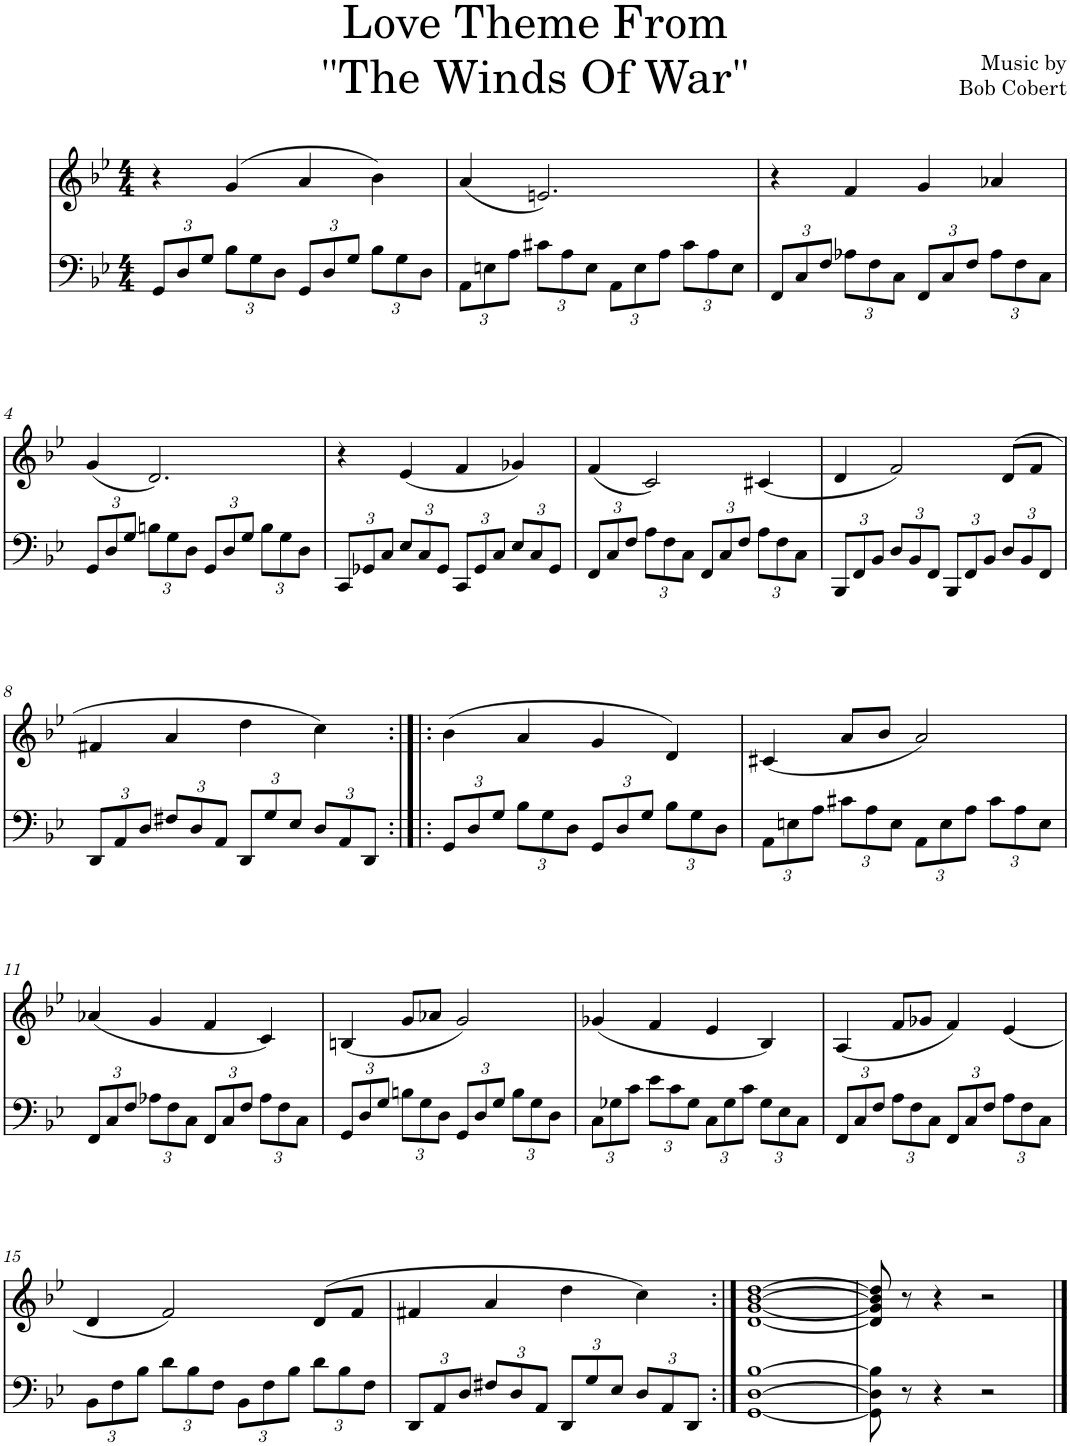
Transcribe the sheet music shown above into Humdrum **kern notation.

**kern	**kern
*part1	*part1
*staff2	*staff1
*I"Piano	*
*I'Pno.	*
*clefF4	*clefG2
*k[b-e-]	*k[b-e-]
*M4/4	*M4/4
*Xbrackettup	*
=1	=1
12GG/L	4r
12D/	.
12G/J	.
12B-\L	(4g/
12G\	.
12D\J	.
12GG/L	4a/
12D/	.
12G/J	.
12B-\L	4b-\)
12G\	.
12D\J	.
=2	=2
12AA\L	(4a/
12En\	.
12A\J	.
12c#X\L	2.en/)
12A\	.
12E\J	.
12AA\L	.
12E\	.
12A\J	.
12c#\L	.
12A\	.
12E\J	.
=3	=3
12FF/L	4r
12C/	.
12F/J	.
12A-X\L	4f/
12F\	.
12C\J	.
12FF/L	4g/
12C/	.
12F/J	.
12A-\L	4a-X/
12F\	.
12C\J	.
!!LO:LB:g=z
=4	=4
12GG/L	(4g/
12D/	.
12G/J	.
12Bn\L	2.d/)
12G\	.
12D\J	.
12GG/L	.
12D/	.
12G/J	.
12B\L	.
12G\	.
12D\J	.
=5	=5
12CC/L	4r
12GG-X/	.
12C/J	.
12E-/L	(4e-/
12C/	.
12GG-/J	.
12CC/L	4f/
12GG-/	.
12C/J	.
12E-/L	4g-X/)
12C/	.
12GG-/J	.
=6	=6
12FF/L	(4f/
12C/	.
12F/J	.
12A\L	2c/)
12F\	.
12C\J	.
12FF/L	.
12C/	.
12F/J	.
12A\L	(4c#X/
12F\	.
12C\J	.
=7	=7
12BBB-/L	4d/
12FF/	.
12BB-/J	.
12D/L	2f/)
12BB-/	.
12FF/J	.
12BBB-/L	.
12FF/	.
12BB-/J	.
12D/L	(8d/L
12BB-/	.
.	8f/J
12FF/J	.
!!LO:LB:g=z
=8	=8
12DD/L	4f#X/
12AA/	.
12D/J	.
12F#X/L	4a/
12D/	.
12AA/J	.
12DD/L	4dd\
12G/	.
12E-/J	.
12D/L	4cc\)
12AA/	.
12DD/J	.
=9:|!|:	=9:|!|:
12GG/L	(4b-\
12D/	.
12G/J	.
12B-\L	4a/
12G\	.
12D\J	.
12GG/L	4g/
12D/	.
12G/J	.
12B-\L	4d/)
12G\	.
12D\J	.
=10	=10
12AA\L	(4c#X/
12En\	.
12A\J	.
12c#X\L	8a/L
12A\	.
.	8b-/J
12E\J	.
12AA\L	2a/)
12E\	.
12A\J	.
12c#\L	.
12A\	.
12E\J	.
!!LO:LB:g=z
=11	=11
12FF/L	(4a-X/
12C/	.
12F/J	.
12A-X\L	4g/
12F\	.
12C\J	.
12FF/L	4f/
12C/	.
12F/J	.
12A-\L	4c/)
12F\	.
12C\J	.
=12	=12
12GG/L	(4Bn/
12D/	.
12G/J	.
12Bn\L	8g/L
12G\	.
.	8a-X/J
12D\J	.
12GG/L	2g/)
12D/	.
12G/J	.
12B\L	.
12G\	.
12D\J	.
=13	=13
12C\L	(4g-X/
12G-X\	.
12c\J	.
12e-\L	4f/
12c\	.
12G-\J	.
12C\L	4e-/
12G-\	.
12c\J	.
12G-\L	4B-/)
12E-\	.
12C\J	.
=14	=14
12FF/L	(4A/
12C/	.
12F/J	.
12A\L	8f/L
12F\	.
.	8g-X/J
12C\J	.
12FF/L	4f/)
12C/	.
12F/J	.
12A\L	(4e-/
12F\	.
12C\J	.
!!LO:LB:g=z
=15	=15
12BB-\L	4d/
12F\	.
12B-\J	.
12d\L	2f/)
12B-\	.
12F\J	.
12BB-\L	.
12F\	.
12B-\J	.
12d\L	(8d/L
12B-\	.
.	8f/J
12F\J	.
=16	=16
12DD/L	4f#X/
12AA/	.
12D/J	.
12F#X/L	4a/
12D/	.
12AA/J	.
12DD/L	4dd\
12G/	.
12E-/J	.
12D/L	4cc\)
12AA/	.
12DD/J	.
=17:|!	=17:|!
[1GG [1D [1B-	[1d [1g [1b- [1dd
=18	=18
8GG\] 8D\] 8B-\]	8d/] 8g/] 8b-/] 8dd/]
8r	8r
4r	4r
2r	2r
==	==
*-	*-
